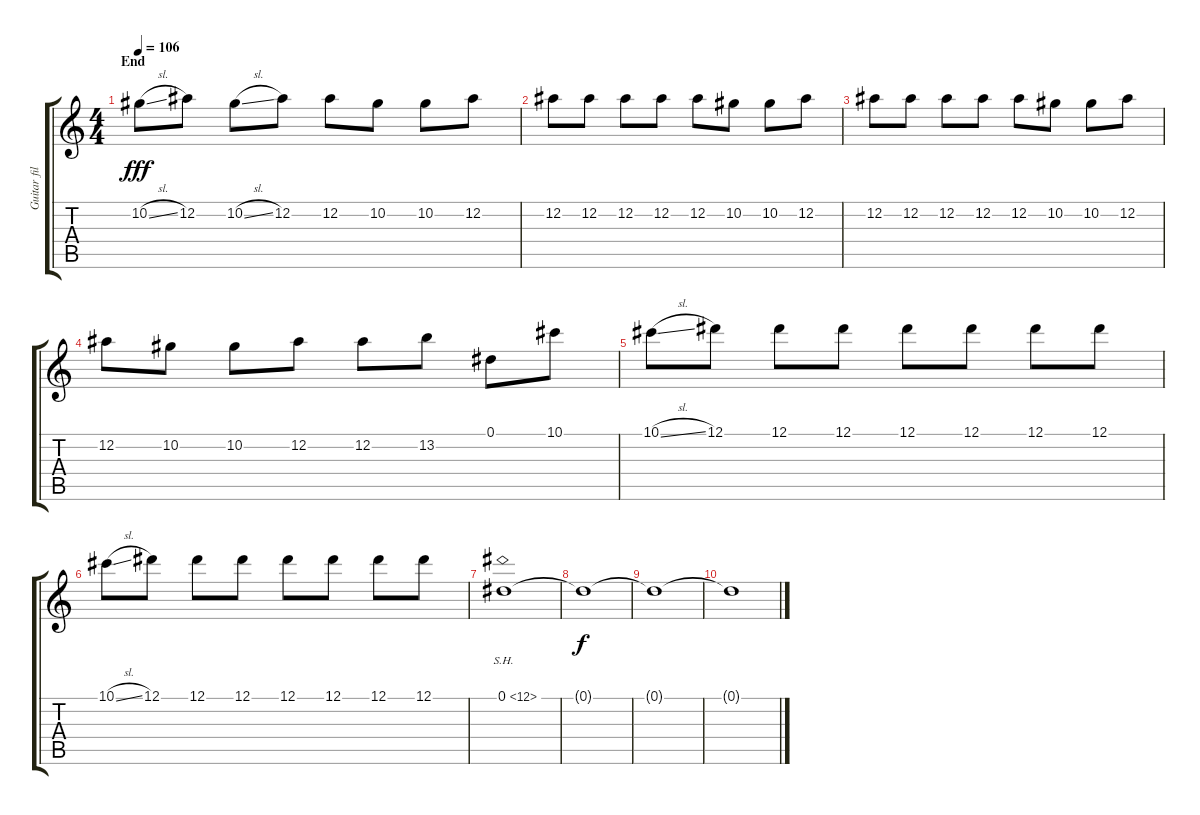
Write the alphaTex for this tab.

\track ("Guitar fills" "Guitar fil") {instrument electricguitarjazz}
\staff {score tabs}
\tuning (Eb4 Bb3 Gb3 Db3 Ab2 Eb2) {hide}
\ts (4 4)
\section ("" "End")
\tempo 106
\clef g2
\ks c
10.2{sl}.8{dy fff volume 8 balance 16} 12.2.8 10.2{sl}.8 12.2.8 12.2.8 10.2.8 10.2.8 12.2.8 |
12.2.8 12.2.8 12.2.8 12.2.8 12.2.8 10.2.8 10.2.8 12.2.8 |
12.2.8 12.2.8 12.2.8 12.2.8 12.2.8 10.2.8 10.2.8 12.2.8 |
12.2.8 10.2.8 10.2.8 12.2.8 12.2.8 13.2.8 0.1.8 10.1.8 |
10.1{sl}.8 12.1.8 12.1.8 12.1.8 12.1.8 12.1.8 12.1.8 12.1.8 |
10.1{sl}.8 12.1.8 12.1.8 12.1.8 12.1.8 12.1.8 12.1.8 12.1.8 |
0.1{sh 12}.1 |
0.1{t}.1{dy f} |
0.1{t}.1 |
0.1{t}.1
